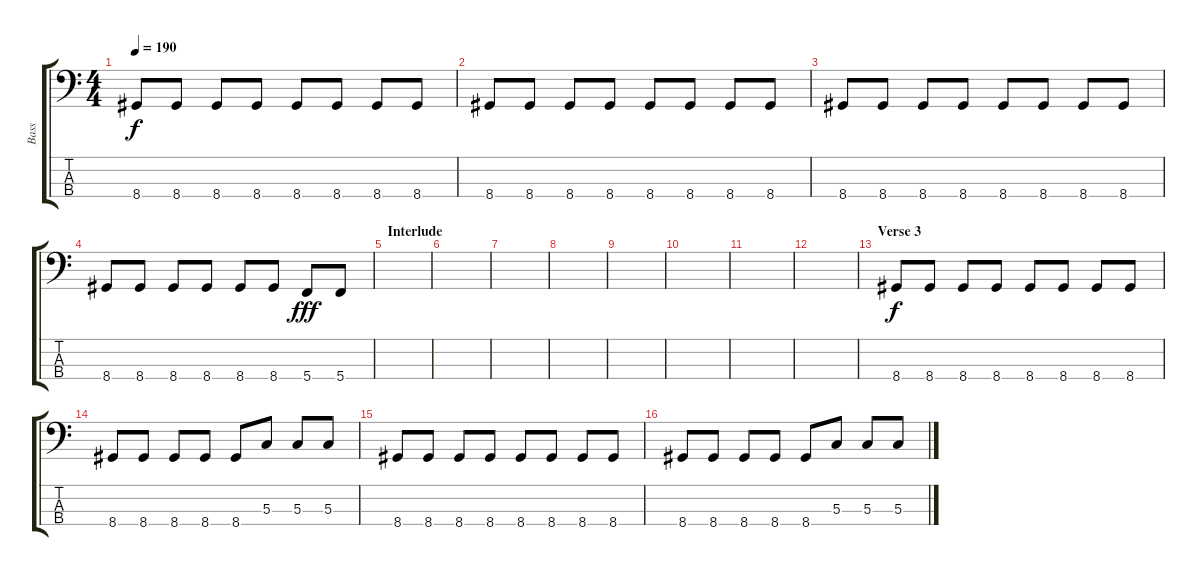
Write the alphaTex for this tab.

\track ("Bass" "Bass") {instrument electricbassfinger}
\staff {score tabs}
\tuning (F2 C2 G1 C1) {hide}
\ts (4 4)
\tempo 190
\clef f4
\ks c
8.4.8{dy f} 8.4.8 8.4.8 8.4.8 8.4.8 8.4.8 8.4.8 8.4.8 |
8.4.8 8.4.8 8.4.8 8.4.8 8.4.8 8.4.8 8.4.8 8.4.8 |
8.4.8 8.4.8 8.4.8 8.4.8 8.4.8 8.4.8 8.4.8 8.4.8 |
8.4.8 8.4.8 8.4.8 8.4.8 8.4.8 8.4.8 5.4.8{dy fff} 5.4.8 |
\section ("" "Interlude")
|
|
|
|
|
|
|
|
\section ("" "Verse 3")
8.4.8{dy f} 8.4.8 8.4.8 8.4.8 8.4.8 8.4.8 8.4.8 8.4.8 |
8.4.8 8.4.8 8.4.8 8.4.8 8.4.8 5.3.8 5.3.8 5.3.8 |
8.4.8 8.4.8 8.4.8 8.4.8 8.4.8 8.4.8 8.4.8 8.4.8 |
8.4.8 8.4.8 8.4.8 8.4.8 8.4.8 5.3.8 5.3.8 5.3.8
